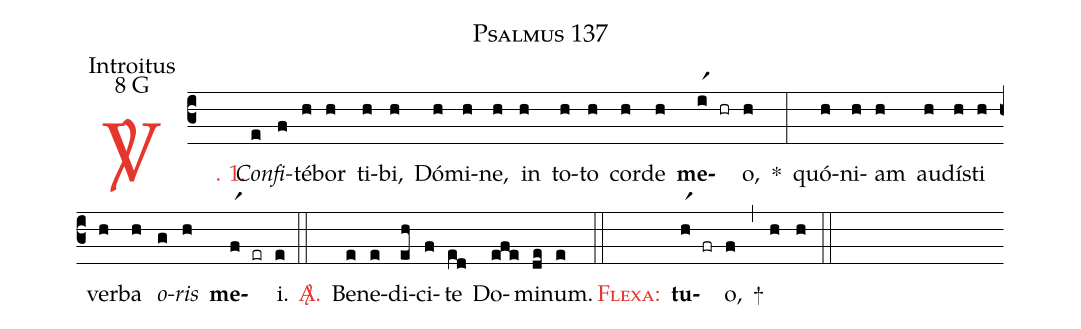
name: Psalmus 137;
office-part: Introitus;
mode: 8;
mode-differentia: G;
%%
(c3)

<c><sp>V/</sp>. 1.</c>() <i>Con</i>(e)<i>fi</i>(f)té(h)bor(h) ti(h)bi,(h) Dó(h)mi(h)ne,(h) in(h) to(h)to(h) cor(h)de(h) <b>me</b>(ir1 hr)o,(h) *(:) quó(h)ni(h)am(h) au(h)dí(h)sti(h) ver(h)ba(h) <i>o</i>(g)<i>ris</i>(h) <b>me</b>(fr1 er)i.(e)

(::)

<nlba><c><sp>A/</sp>.</c>() Be</nlba>(e)ne(e)di(eh)ci(f)te(ed) Do(efe)mi(de)num.(e)

(::)

<nlba><c><sc>Flexa:</sc></c>() <b>tu</b></nlba>(hr1 fr)o,(f) +(,) (h) (h)

(::)
